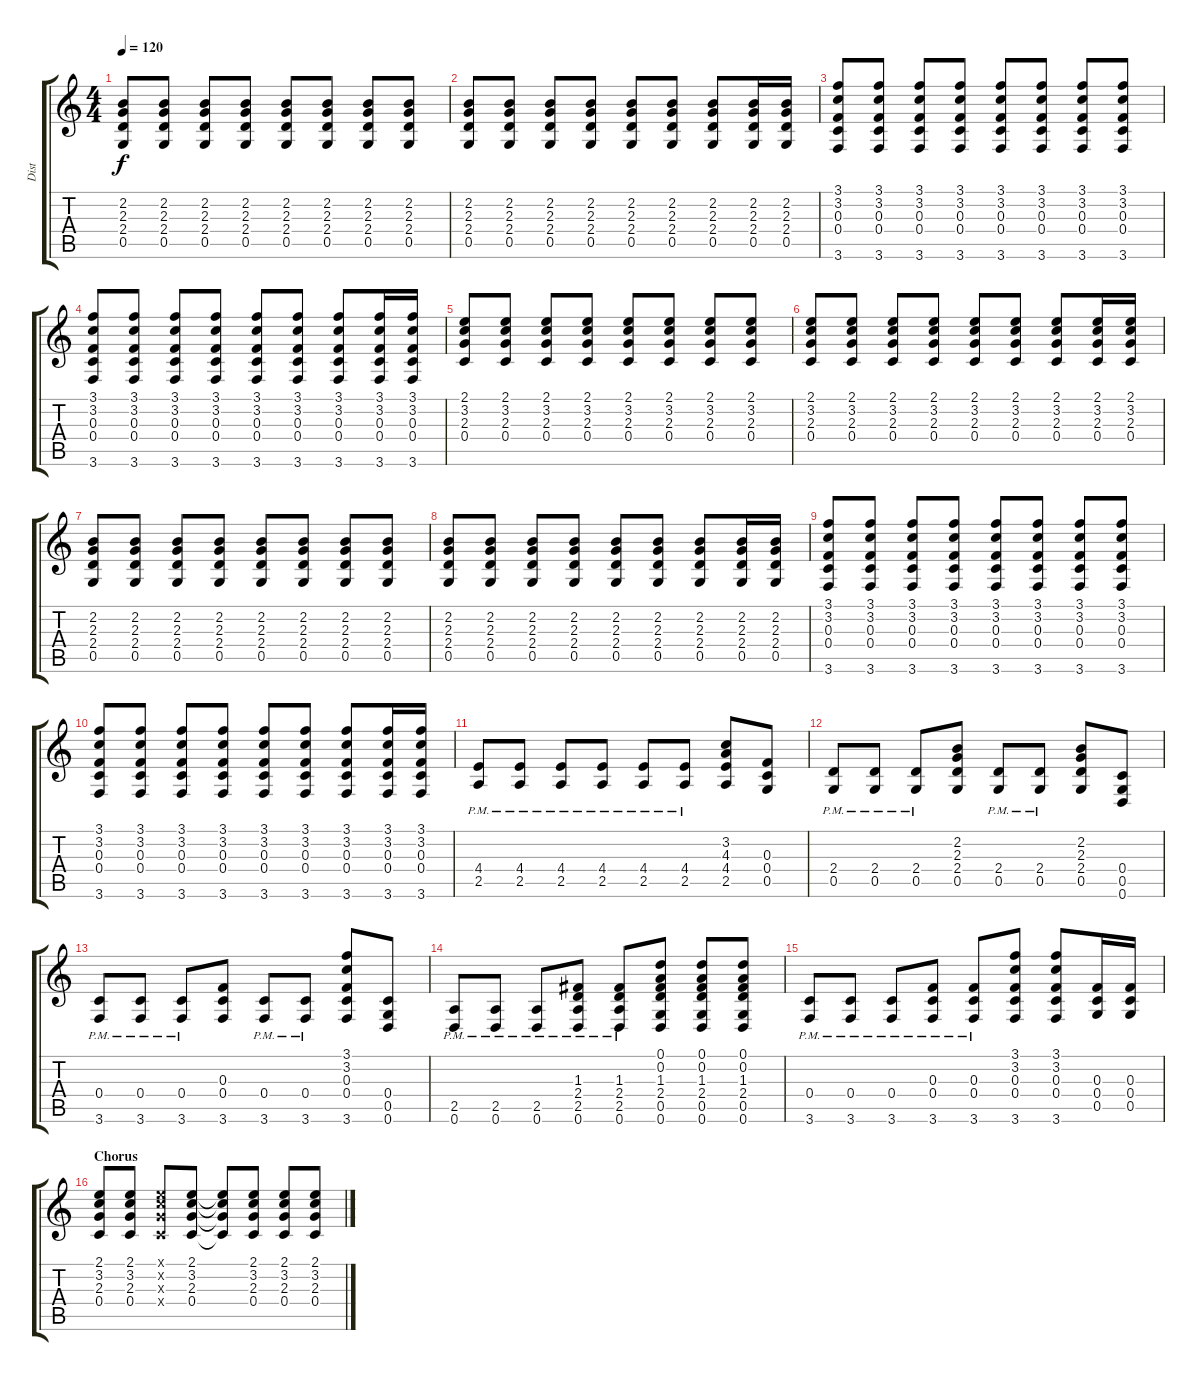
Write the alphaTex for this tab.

\track ("Dist" "Dist") {instrument distortionguitar}
\staff {score tabs}
\tuning (D4 A3 F3 C3 G2 D2) {hide}
\ts (4 4)
\tempo 120
\clef g2
\ks c
(2.2 2.3 2.4 0.5).8{dy f} (2.2 2.3 2.4 0.5).8 (2.2 2.3 2.4 0.5).8 (2.2 2.3 2.4 0.5).8 (2.2 2.3 2.4 0.5).8 (2.2 2.3 2.4 0.5).8 (2.2 2.3 2.4 0.5).8 (2.2 2.3 2.4 0.5).8 |
(2.2 2.3 2.4 0.5).8 (2.2 2.3 2.4 0.5).8 (2.2 2.3 2.4 0.5).8 (2.2 2.3 2.4 0.5).8 (2.2 2.3 2.4 0.5).8 (2.2 2.3 2.4 0.5).8 (2.2 2.3 2.4 0.5).8 (2.2 2.3 2.4 0.5).16 (2.2 2.3 2.4 0.5).16 |
(3.1 3.2 0.3 0.4 3.6).8 (3.1 3.2 0.3 0.4 3.6).8 (3.1 3.2 0.3 0.4 3.6).8 (3.1 3.2 0.3 0.4 3.6).8 (3.1 3.2 0.3 0.4 3.6).8 (3.1 3.2 0.3 0.4 3.6).8 (3.1 3.2 0.3 0.4 3.6).8 (3.1 3.2 0.3 0.4 3.6).8 |
(3.1 3.2 0.3 0.4 3.6).8 (3.1 3.2 0.3 0.4 3.6).8 (3.1 3.2 0.3 0.4 3.6).8 (3.1 3.2 0.3 0.4 3.6).8 (3.1 3.2 0.3 0.4 3.6).8 (3.1 3.2 0.3 0.4 3.6).8 (3.1 3.2 0.3 0.4 3.6).8 (3.1 3.2 0.3 0.4 3.6).16 (3.1 3.2 0.3 0.4 3.6).16 |
(2.1 3.2 2.3 0.4).8 (2.1 3.2 2.3 0.4).8 (2.1 3.2 2.3 0.4).8 (2.1 3.2 2.3 0.4).8 (2.1 3.2 2.3 0.4).8 (2.1 3.2 2.3 0.4).8 (2.1 3.2 2.3 0.4).8 (2.1 3.2 2.3 0.4).8 |
(2.1 3.2 2.3 0.4).8 (2.1 3.2 2.3 0.4).8 (2.1 3.2 2.3 0.4).8 (2.1 3.2 2.3 0.4).8 (2.1 3.2 2.3 0.4).8 (2.1 3.2 2.3 0.4).8 (2.1 3.2 2.3 0.4).8 (2.1 3.2 2.3 0.4).16 (2.1 3.2 2.3 0.4).16 |
(2.2 2.3 2.4 0.5).8 (2.2 2.3 2.4 0.5).8 (2.2 2.3 2.4 0.5).8 (2.2 2.3 2.4 0.5).8 (2.2 2.3 2.4 0.5).8 (2.2 2.3 2.4 0.5).8 (2.2 2.3 2.4 0.5).8 (2.2 2.3 2.4 0.5).8 |
(2.2 2.3 2.4 0.5).8 (2.2 2.3 2.4 0.5).8 (2.2 2.3 2.4 0.5).8 (2.2 2.3 2.4 0.5).8 (2.2 2.3 2.4 0.5).8 (2.2 2.3 2.4 0.5).8 (2.2 2.3 2.4 0.5).8 (2.2 2.3 2.4 0.5).16 (2.2 2.3 2.4 0.5).16 |
(3.1 3.2 0.3 0.4 3.6).8 (3.1 3.2 0.3 0.4 3.6).8 (3.1 3.2 0.3 0.4 3.6).8 (3.1 3.2 0.3 0.4 3.6).8 (3.1 3.2 0.3 0.4 3.6).8 (3.1 3.2 0.3 0.4 3.6).8 (3.1 3.2 0.3 0.4 3.6).8 (3.1 3.2 0.3 0.4 3.6).8 |
(3.1 3.2 0.3 0.4 3.6).8 (3.1 3.2 0.3 0.4 3.6).8 (3.1 3.2 0.3 0.4 3.6).8 (3.1 3.2 0.3 0.4 3.6).8 (3.1 3.2 0.3 0.4 3.6).8 (3.1 3.2 0.3 0.4 3.6).8 (3.1 3.2 0.3 0.4 3.6).8 (3.1 3.2 0.3 0.4 3.6).16 (3.1 3.2 0.3 0.4 3.6).16 |
(4.4{pm} 2.5{pm}).8 (4.4{pm} 2.5{pm}).8 (4.4{pm} 2.5{pm}).8 (4.4{pm} 2.5{pm}).8 (4.4{pm} 2.5{pm}).8 (4.4{pm} 2.5{pm}).8 (3.2 4.3 4.4 2.5).8 (0.3 0.4 0.5).8 |
(2.4{pm} 0.5{pm}).8 (2.4{pm} 0.5{pm}).8 (2.4{pm} 0.5{pm}).8 (2.2 2.3 2.4 0.5).8 (2.4{pm} 0.5{pm}).8 (2.4{pm} 0.5{pm}).8 (2.2 2.3 2.4 0.5).8 (0.4 0.5 0.6).8 |
(0.4{pm} 3.6{pm}).8 (0.4{pm} 3.6{pm}).8 (0.4{pm} 3.6{pm}).8 (0.3 0.4 3.6).8 (0.4{pm} 3.6{pm}).8 (0.4{pm} 3.6{pm}).8 (3.1 3.2 0.3 0.4 3.6).8 (0.4 0.5 0.6).8 |
(2.5{pm} 0.6{pm}).8 (2.5{pm} 0.6{pm}).8 (2.5{pm} 0.6{pm}).8 (1.3{pm} 2.4{pm} 2.5{pm} 0.6{pm}).8 (1.3{pm} 2.4{pm} 2.5{pm} 0.6{pm}).8 (0.1 0.2 1.3 2.4 0.5 0.6).8 (0.1 0.2 1.3 2.4 0.5 0.6).8 (0.1 0.2 1.3 2.4 0.5 0.6).8 |
(0.4{pm} 3.6{pm}).8 (0.4{pm} 3.6{pm}).8 (0.4{pm} 3.6{pm}).8 (0.3{pm} 0.4{pm} 3.6{pm}).8 (0.3{pm} 0.4{pm} 3.6{pm}).8 (3.1 3.2 0.3 0.4 3.6).8 (3.1 3.2 0.3 0.4 3.6).8 (0.3 0.4 0.5).16 (0.3 0.4 0.5).16 |
\section ("" "Chorus")
(2.1 3.2 2.3 0.4).8 (2.1 3.2 2.3 0.4).8 (2.1{x} 3.2{x} 2.3{x} 0.4{x}).8 (2.1 3.2 2.3 0.4).8 (2.1{t} 3.2{t} 2.3{t} 0.4{t}).8 (2.1 3.2 2.3 0.4).8 (2.1 3.2 2.3 0.4).8 (2.1 3.2 2.3 0.4).8
